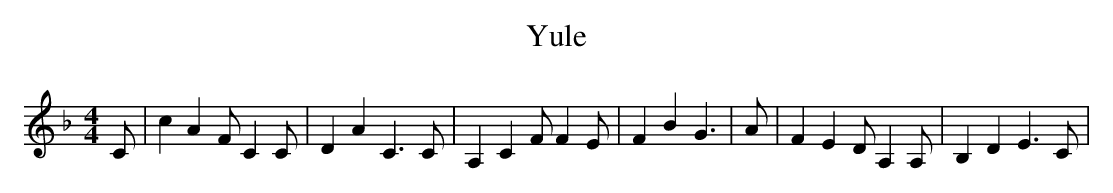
X:1
T:Yule
M:4/4
L:1/4
K:F
 C/2| c A F/2 C C/2| D A C3/2 C/2| A, C F/2 F E/2| F B G3/2| A/2| F E D/2 A, A,/2|\
 B, D E3/2 C/2|
